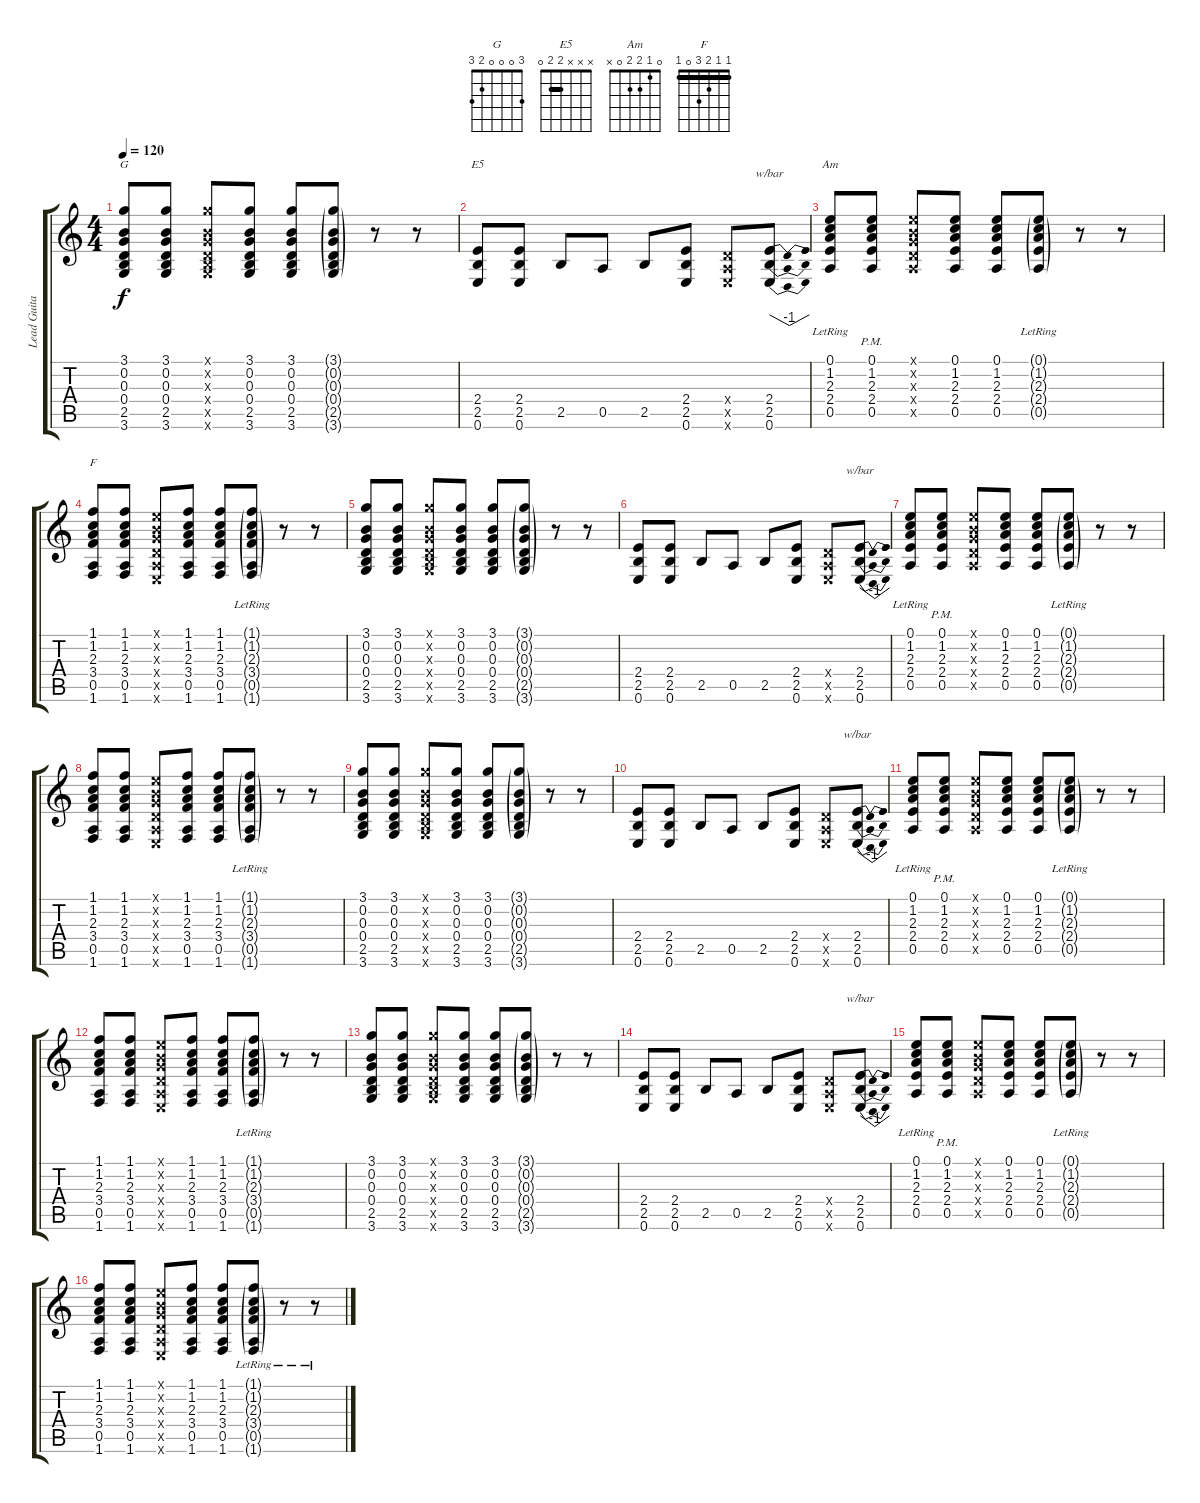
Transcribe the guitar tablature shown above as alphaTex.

\track ("Lead Guitarist(Aashik)" "Lead Guita") {instrument distortionguitar}
\staff {score tabs}
\tuning (E4 B3 G3 D3 A2 E2) {hide}
\chord ("G" 3 0 0 0 2 3)
\chord ("E5" x x x 2 2 0) {barre 2}
\chord ("Am" 0 1 2 2 0 x)
\chord ("F" 1 1 2 3 0 1) {barre 1}
\ts (4 4)
\tempo 120
\clef g2
\ks c
(3.1 0.2 0.3 0.4 2.5 3.6).8{ch "G" dy f} (3.1 0.2 0.3 0.4 2.5 3.6).8 (3.1{x} 0.2{x} 0.3{x} 0.4{x} 2.5{x} 3.6{x}).8 (3.1 0.2 0.3 0.4 2.5 3.6).8 (3.1 0.2 0.3 0.4 2.5 3.6).8 (3.1{g} 0.2{g} 0.3{g} 0.4{g} 2.5{g} 3.6{g}).8 r.8 r.8 |
(2.4 2.5 0.6).8{ch "E5"} (2.4 2.5 0.6).8 2.5.8 0.5.8 2.5.8 (2.4 2.5 0.6).8 (0.4{x} 0.5{x} 0.6{x}).8 (2.4 2.5 0.6).8{tbe (dip default 0 0 30 -4 60 0)} |
(0.1{lr} 1.2{lr} 2.3{lr} 2.4{lr} 0.5{lr}).8{ch "Am"} (0.1{pm} 1.2{pm} 2.3{pm} 2.4{pm} 0.5{pm}).8 (0.1{x} 0.2{x} 0.3{x} 0.4{x} 0.5{x}).8 (0.1 1.2 2.3 2.4 0.5).8 (0.1 1.2 2.3 2.4 0.5).8 (0.1{g lr} 1.2{g lr} 2.3{g lr} 2.4{g lr} 0.5{g lr}).8 r.8 r.8 |
(1.1 1.2 2.3 3.4 0.5 1.6).8{ch "F"} (1.1 1.2 2.3 3.4 0.5 1.6).8 (0.1{x} 0.2{x} 0.3{x} 0.4{x} 0.5{x} 0.6{x}).8 (1.1 1.2 2.3 3.4 0.5 1.6).8 (1.1 1.2 2.3 3.4 0.5 1.6).8 (1.1{g lr} 1.2{g lr} 2.3{g lr} 3.4{g lr} 0.5{g lr} 1.6{g lr}).8 r.8 r.8 |
(3.1 0.2 0.3 0.4 2.5 3.6).8 (3.1 0.2 0.3 0.4 2.5 3.6).8 (3.1{x} 0.2{x} 0.3{x} 0.4{x} 2.5{x} 3.6{x}).8 (3.1 0.2 0.3 0.4 2.5 3.6).8 (3.1 0.2 0.3 0.4 2.5 3.6).8 (3.1{g} 0.2{g} 0.3{g} 0.4{g} 2.5{g} 3.6{g}).8 r.8 r.8 |
(2.4 2.5 0.6).8 (2.4 2.5 0.6).8 2.5.8 0.5.8 2.5.8 (2.4 2.5 0.6).8 (0.4{x} 0.5{x} 0.6{x}).8 (2.4 2.5 0.6).8{tbe (dip default 0 0 30 -4 60 0)} |
(0.1{lr} 1.2{lr} 2.3{lr} 2.4{lr} 0.5{lr}).8 (0.1{pm} 1.2{pm} 2.3{pm} 2.4{pm} 0.5{pm}).8 (0.1{x} 0.2{x} 0.3{x} 0.4{x} 0.5{x}).8 (0.1 1.2 2.3 2.4 0.5).8 (0.1 1.2 2.3 2.4 0.5).8 (0.1{g lr} 1.2{g lr} 2.3{g lr} 2.4{g lr} 0.5{g lr}).8 r.8 r.8 |
(1.1 1.2 2.3 3.4 0.5 1.6).8 (1.1 1.2 2.3 3.4 0.5 1.6).8 (0.1{x} 0.2{x} 0.3{x} 0.4{x} 0.5{x} 0.6{x}).8 (1.1 1.2 2.3 3.4 0.5 1.6).8 (1.1 1.2 2.3 3.4 0.5 1.6).8 (1.1{g lr} 1.2{g lr} 2.3{g lr} 3.4{g lr} 0.5{g lr} 1.6{g lr}).8 r.8 r.8 |
(3.1 0.2 0.3 0.4 2.5 3.6).8 (3.1 0.2 0.3 0.4 2.5 3.6).8 (3.1{x} 0.2{x} 0.3{x} 0.4{x} 2.5{x} 3.6{x}).8 (3.1 0.2 0.3 0.4 2.5 3.6).8 (3.1 0.2 0.3 0.4 2.5 3.6).8 (3.1{g} 0.2{g} 0.3{g} 0.4{g} 2.5{g} 3.6{g}).8 r.8 r.8 |
(2.4 2.5 0.6).8 (2.4 2.5 0.6).8 2.5.8 0.5.8 2.5.8 (2.4 2.5 0.6).8 (0.4{x} 0.5{x} 0.6{x}).8 (2.4 2.5 0.6).8{tbe (dip default 0 0 30 -4 60 0)} |
(0.1{lr} 1.2{lr} 2.3{lr} 2.4{lr} 0.5{lr}).8 (0.1{pm} 1.2{pm} 2.3{pm} 2.4{pm} 0.5{pm}).8 (0.1{x} 0.2{x} 0.3{x} 0.4{x} 0.5{x}).8 (0.1 1.2 2.3 2.4 0.5).8 (0.1 1.2 2.3 2.4 0.5).8 (0.1{g lr} 1.2{g lr} 2.3{g lr} 2.4{g lr} 0.5{g lr}).8 r.8 r.8 |
(1.1 1.2 2.3 3.4 0.5 1.6).8 (1.1 1.2 2.3 3.4 0.5 1.6).8 (0.1{x} 0.2{x} 0.3{x} 0.4{x} 0.5{x} 0.6{x}).8 (1.1 1.2 2.3 3.4 0.5 1.6).8 (1.1 1.2 2.3 3.4 0.5 1.6).8 (1.1{g lr} 1.2{g lr} 2.3{g lr} 3.4{g lr} 0.5{g lr} 1.6{g lr}).8 r.8 r.8 |
(3.1 0.2 0.3 0.4 2.5 3.6).8 (3.1 0.2 0.3 0.4 2.5 3.6).8 (3.1{x} 0.2{x} 0.3{x} 0.4{x} 2.5{x} 3.6{x}).8 (3.1 0.2 0.3 0.4 2.5 3.6).8 (3.1 0.2 0.3 0.4 2.5 3.6).8 (3.1{g} 0.2{g} 0.3{g} 0.4{g} 2.5{g} 3.6{g}).8 r.8 r.8 |
(2.4 2.5 0.6).8 (2.4 2.5 0.6).8 2.5.8 0.5.8 2.5.8 (2.4 2.5 0.6).8 (0.4{x} 0.5{x} 0.6{x}).8 (2.4 2.5 0.6).8{tbe (dip default 0 0 30 -4 60 0)} |
(0.1{lr} 1.2{lr} 2.3{lr} 2.4{lr} 0.5{lr}).8 (0.1{pm} 1.2{pm} 2.3{pm} 2.4{pm} 0.5{pm}).8 (0.1{x} 0.2{x} 0.3{x} 0.4{x} 0.5{x}).8 (0.1 1.2 2.3 2.4 0.5).8 (0.1 1.2 2.3 2.4 0.5).8 (0.1{g lr} 1.2{g lr} 2.3{g lr} 2.4{g lr} 0.5{g lr}).8 r.8 r.8 |
(1.1 1.2 2.3 3.4 0.5 1.6).8 (1.1 1.2 2.3 3.4 0.5 1.6).8 (0.1{x} 0.2{x} 0.3{x} 0.4{x} 0.5{x} 0.6{x}).8 (1.1 1.2 2.3 3.4 0.5 1.6).8 (1.1 1.2 2.3 3.4 0.5 1.6).8 (1.1{g lr} 1.2{g lr} 2.3{g lr} 3.4{g lr} 0.5{g lr} 1.6{g lr}).8 r.8 r.8
